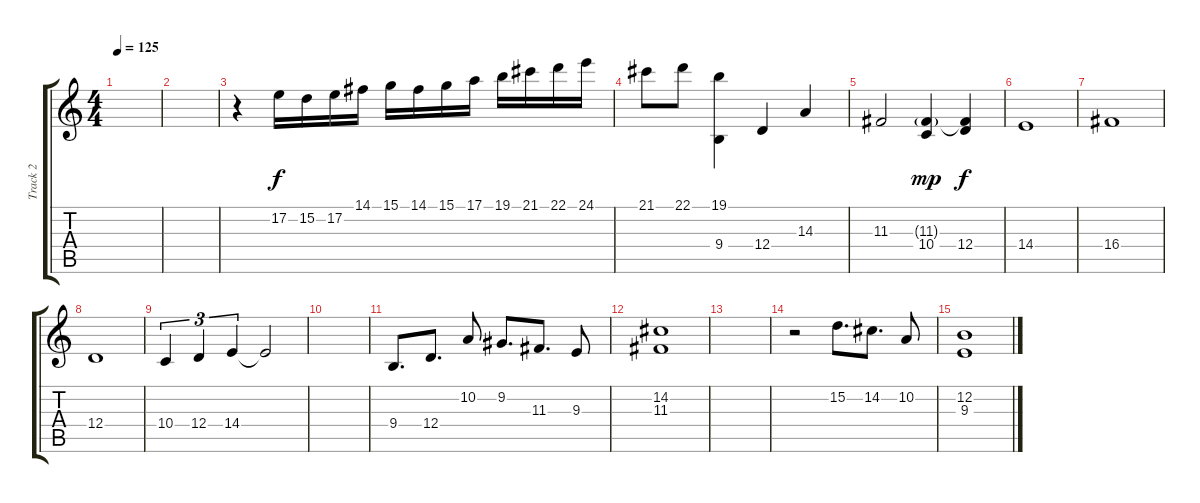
\track ("Track 2" "Track 2") {instrument tremolostrings}
\staff {score tabs}
\tuning (E4 B3 G3 D3 A2 E2) {hide}
\ts (4 4)
\tempo 125
\clef g2
\ks c
|
|
r.4{volume 12} 17.2.16 15.2.16 17.2.16 14.1.16 15.1.16 14.1.16 15.1.16 17.1.16 19.1.16 21.1.16 22.1.16 24.1.16 |
21.1.8 22.1.8 (19.1 9.4).4 12.4.4 14.3.4 |
11.3.2 (11.3{g} 10.4).4{dy mp} (11.3{t} 12.4).4{dy f} |
14.4.1 |
16.4.1 |
12.4.1 |
10.4.4{tu (3 2)} 12.4.4{tu (3 2)} 14.4.4{tu (3 2)} 14.4{t}.2{volume 0} |
|
9.4.8{d volume 13} 12.4.8{d} 10.2.8 9.2.8{d} 11.3.8{d} 9.3.8 |
(14.2 11.3).1{volume 0} |
|
r.2 15.2.8{d volume 13} 14.2.8{d} 10.2.8 |
(12.2 9.3).1{volume 0}
